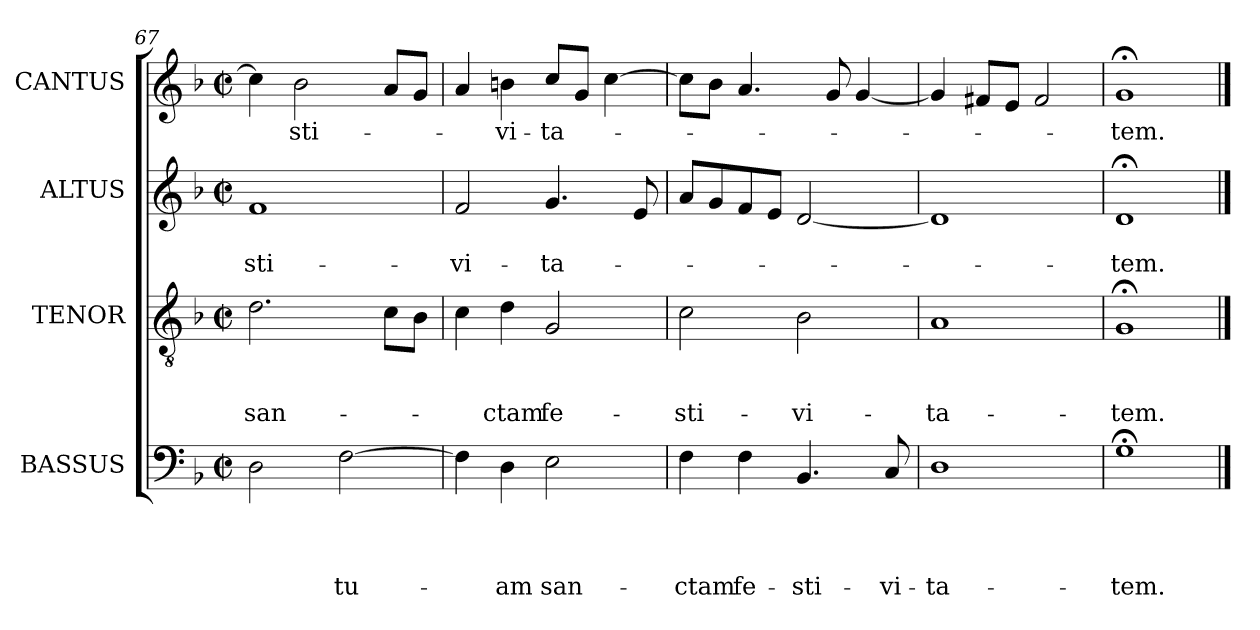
**kern	**text	**text	**text	**text	**kern	**text	**text	**text	**kern	**text	**text	**kern	**text
*part4	*part4	*part4	*part4	*part4	*part3	*part3	*part3	*part3	*part2	*part2	*part2	*part1	*part1
*staff4	*staff4	*staff4	*staff4	*staff4	*staff3	*staff3	*staff3	*staff3	*staff2	*staff2	*staff2	*staff1	*staff1
*I"BASSUS	*	*	*	*	*I"TENOR	*	*	*	*I"ALTUS	*	*	*I"CANTUS	*
*clefF4	*	*	*	*	*clefGv2	*	*	*	*clefG2	*	*	*clefG2	*
*k[b-]	*	*	*	*	*k[b-]	*	*	*	*k[b-]	*	*	*k[b-]	*
*F:	*	*	*	*	*F:	*	*	*	*F:	*	*	*F:	*
*M2/2	*	*	*	*	*M2/2	*	*	*	*M2/2	*	*	*M2/2	*
*met(c|)	*	*	*	*	*met(c|)	*	*	*	*met(c|)	*	*	*met(c|)	*
=67	=67	=67	=67	=67	=67	=67	=67	=67	=67	=67	=67	=67	=67
!	!	!	!	!	!	!	!	!LO:LY:b	!	!	!LO:LY:b	!	!
2D\	.	.	.	.	2.d\	.	.	san-	1f	.	-sti-	4cc\]	.
!	!	!	!	!	!	!	!	!	!	!	!	!	!LO:LY:b
.	.	.	.	.	.	.	.	.	.	.	.	2b-\	-sti-
!	!	!	!	!LO:LY:b	!	!	!	!	!	!	!	!	!
[>2F\	.	.	.	tu-	.	.	.	.	.	.	.	.	.
.	.	.	.	.	8c\L	.	.	.	.	.	.	8a/L	.
.	.	.	.	.	8B-\J	.	.	.	.	.	.	8g/J	.
=68	=68	=68	=68	=68	=68	=68	=68	=68	=68	=68	=68	=68	=68
!	!	!	!	!	!	!	!	!	!	!	!LO:LY:b	!	!
4F\]	.	.	.	.	4c\	.	.	.	2f/	.	-vi-	4a/	.
!	!	!	!	!LO:LY:b	!	!	!	!LO:LY:b	!	!	!	!	!LO:LY:b
4D\	.	.	.	-am	4d\	.	.	-ctam	.	.	.	4bn\	-vi-
!	!	!	!	!LO:LY:b	!	!	!	!LO:LY:b	!	!	!LO:LY:b	!	!LO:LY:b
2E\	.	.	.	san-	2G/	.	.	fe-	4.g/	.	-ta-	8cc/L	-ta-
.	.	.	.	.	.	.	.	.	.	.	.	8g/J	.
.	.	.	.	.	.	.	.	.	.	.	.	[>4cc\	.
.	.	.	.	.	.	.	.	.	8e/	.	.	.	.
=69	=69	=69	=69	=69	=69	=69	=69	=69	=69	=69	=69	=69	=69
!	!	!	!	!LO:LY:b	!	!	!	!LO:LY:b	!	!	!	!	!
4F\	.	.	.	-ctam	2c\	.	.	-sti-	8a/L	.	.	8cc\L]	.
.	.	.	.	.	.	.	.	.	8g/	.	.	8b-\J	.
!	!	!	!	!LO:LY:b	!	!	!	!	!	!	!	!	!
4F\	.	.	.	fe-	.	.	.	.	8f/	.	.	4.a/	.
.	.	.	.	.	.	.	.	.	8e/J	.	.	.	.
!	!	!	!	!LO:LY:b	!	!	!	!LO:LY:b	!	!	!	!	!
4.BB-/	.	.	.	-sti-	2B-\	.	.	-vi-	[<2d/	.	.	.	.
.	.	.	.	.	.	.	.	.	.	.	.	8g/	.
.	.	.	.	.	.	.	.	.	.	.	.	[<4g/	.
!	!	!	!	!LO:LY:b	!	!	!	!	!	!	!	!	!
8C/	.	.	.	-vi-	.	.	.	.	.	.	.	.	.
=70	=70	=70	=70	=70	=70	=70	=70	=70	=70	=70	=70	=70	=70
!	!	!	!	!LO:LY:b	!	!	!	!LO:LY:b	!	!	!	!	!
1D	.	.	.	-ta-	1A	.	.	-ta-	1d]	.	.	4g/]	.
.	.	.	.	.	.	.	.	.	.	.	.	8f#X/L	.
.	.	.	.	.	.	.	.	.	.	.	.	8e/J	.
.	.	.	.	.	.	.	.	.	.	.	.	2f#/	.
=71	=71	=71	=71	=71	=71	=71	=71	=71	=71	=71	=71	=71	=71
!	!	!	!	!LO:LY:b	!	!	!	!LO:LY:b	!	!	!LO:LY:b	!	!LO:LY:b
1G;<	.	.	.	-tem.	1G;	.	.	-tem.	1d;	.	-tem.	1g;	-tem.
==	==	==	==	==	==	==	==	==	==	==	==	==	==
*-	*-	*-	*-	*-	*-	*-	*-	*-	*-	*-	*-	*-	*-
